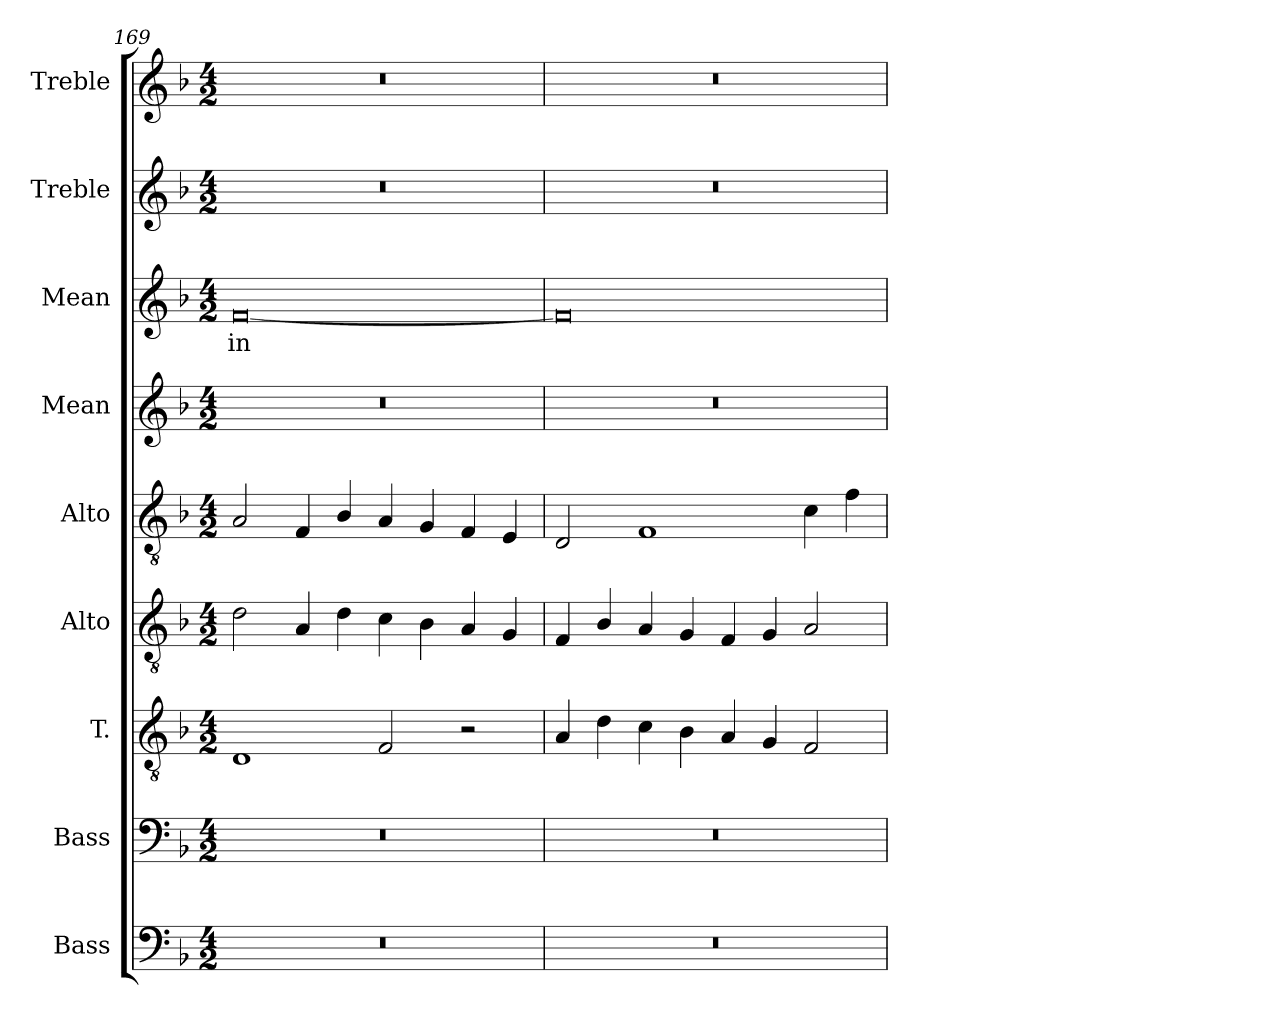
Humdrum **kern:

**kern	**kern	**kern	**kern	**kern	**kern	**kern	**text	**kern	**kern
*part9	*part8	*part7	*part6	*part5	*part4	*part3	*part3	*part2	*part1
*staff9	*staff8	*staff7	*staff6	*staff5	*staff4	*staff3	*staff3	*staff2	*staff1
*I"Bass	*I"Bass	*I"T.	*I"Alto	*I"Alto	*I"Mean	*I"Mean	*	*I"Treble	*I"Treble
*I'B.	*I'B.	*I'T.	*I'A2.	*I'A1.	*I'M.	*I'M.	*	*I'Tr.	*I'Tr.
*clefF4	*clefF4	*clefGv2	*clefGv2	*clefGv2	*clefG2	*clefG2	*	*clefG2	*clefG2
*	*	*ITrd7c12	*ITrd7c12	*ITrd7c12	*	*	*	*	*
*k[b-]	*k[b-]	*k[b-]	*k[b-]	*k[b-]	*k[b-]	*k[b-]	*	*k[b-]	*k[b-]
*F:	*F:	*F:	*F:	*F:	*F:	*F:	*	*F:	*F:
*M4/2	*M4/2	*M4/2	*M4/2	*M4/2	*M4/2	*M4/2	*	*M4/2	*M4/2
=169	=169	=169	=169	=169	=169	=169	=169	=169	=169
!LO:N:vis=1	!LO:N:vis=1	!	!	!	!LO:N:vis=1	!	!	!	!
!	!	!	!	!	!	!	!LO:LY:b:color=#000000	!LO:N:vis=1	!LO:N:vis=1
0r	0r	1DDi	2Di\	2AAi/	0r	[<0fi	in	0r	0r
.	.	.	4AAi/	4FFi/	.	.	.	.	.
.	.	.	4Di\	4BB-i/	.	.	.	.	.
.	.	2FFi/	4Ci\	4AAi/	.	.	.	.	.
.	.	.	4BB-i\	4GGi/	.	.	.	.	.
.	.	2r	4AAi/	4FFi/	.	.	.	.	.
.	.	.	4GGi/	4EEi/	.	.	.	.	.
=170	=170	=170	=170	=170	=170	=170	=170	=170	=170
!LO:N:vis=1	!LO:N:vis=1	!	!	!	!LO:N:vis=1	!	!	!LO:N:vis=1	!LO:N:vis=1
0r	0r	4AAi/	4FFi/	2DDi/	0r	0fi]	.	0r	0r
.	.	4Di\	4BB-i/	.	.	.	.	.	.
.	.	4Ci\	4AAi/	1FFi	.	.	.	.	.
.	.	4BB-i\	4GGi/	.	.	.	.	.	.
.	.	4AAi/	4FFi/	.	.	.	.	.	.
.	.	4GGi/	4GGi/	.	.	.	.	.	.
.	.	2FFi/	2AAi/	4Ci\	.	.	.	.	.
.	.	.	.	4Fi\	.	.	.	.	.
=	=	=	=	=	=	=	=	=	=
*-	*-	*-	*-	*-	*-	*-	*-	*-	*-
